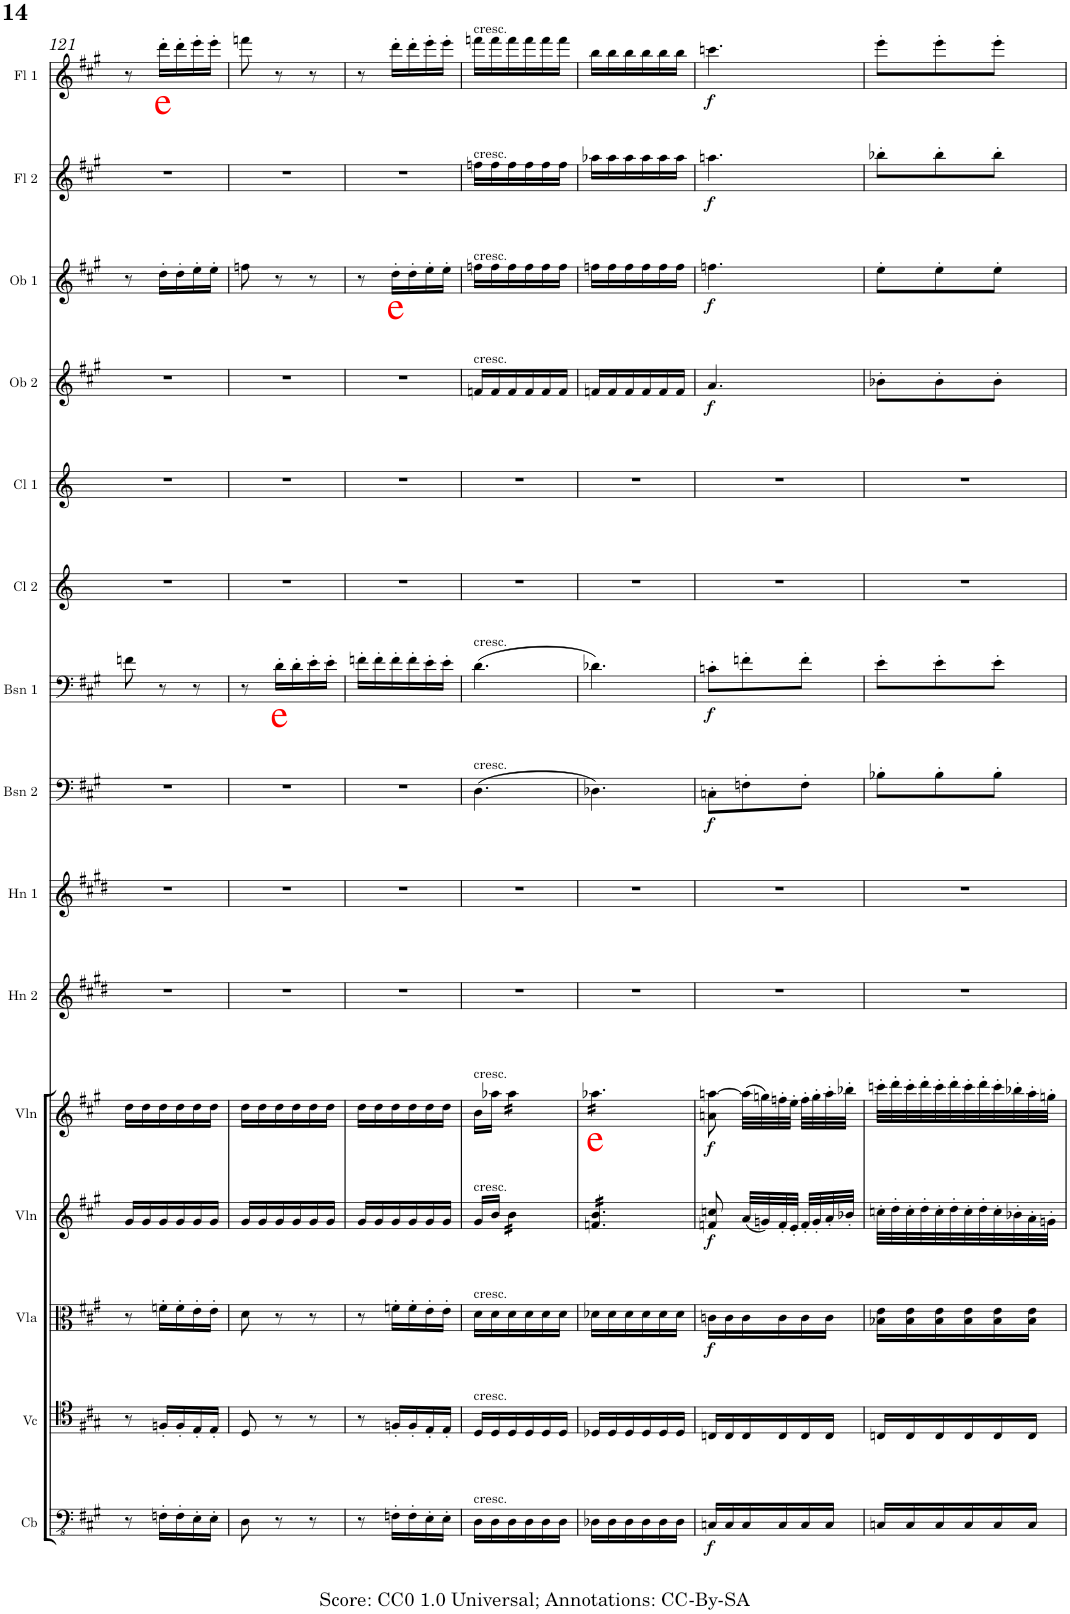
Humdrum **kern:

**kern	**dynam	**kern	**kern	**dynam	**kern	**dynam	**kern	**text	**dynam	**kern	**kern	**kern	**dynam	**kern	**text	**dynam	**kern	**kern	**kern	**dynam	**kern	**text	**dynam	**kern	**dynam	**kern	**text	**dynam
*part15	*part15	*part14	*part13	*part13	*part12	*part12	*part11	*part11	*part11	*part10	*part9	*part8	*part8	*part7	*part7	*part7	*part6	*part5	*part4	*part4	*part3	*part3	*part3	*part2	*part2	*part1	*part1	*part1
*staff15	*staff15	*staff14	*staff13	*staff13	*staff12	*staff12	*staff11	*staff11	*staff11	*staff10	*staff9	*staff8	*staff8	*staff7	*staff7	*staff7	*staff6	*staff5	*staff4	*staff4	*staff3	*staff3	*staff3	*staff2	*staff2	*staff1	*staff1	*staff1
*I"Contrabass	*	*I"Violoncello	*I"Viola	*	*I"Violin	*	*I"Violin	*	*	*I"F Horn 2 (orig. E and A)	*I"F Horn 1 (orig. E and A)	*I"Bassoon 2	*	*I"Bassoon 1	*	*	*I"A Clarinet 2	*I"A Clarinet 1	*I"Oboe 2	*	*I"Oboe 1	*	*	*I"Flute 2	*	*I"Flute 1	*	*
*I'Cb	*	*I'Vc	*I'Vla	*	*I'Vln	*	*I'Vln	*	*	*I'Hn 2	*I'Hn 1	*I'Bsn 2	*	*I'Bsn 1	*	*	*I'Cl 2	*I'Cl 1	*I'Ob 2	*	*I'Ob 1	*	*	*I'Fl 2	*	*I'Fl 1	*	*
!!LO:PB:g=z
*clefFv4	*	*clefC4	*clefC3	*	*clefG2	*	*clefG2	*	*	*clefG2	*clefG2	*clefF4	*	*clefF4	*	*	*clefG2	*clefG2	*clefG2	*	*clefG2	*	*	*clefG2	*	*clefG2	*	*
*	*	*	*	*	*	*	*	*	*	*Trd4c7	*Trd4c7	*	*	*	*	*	*Trd2c3	*Trd2c3	*	*	*	*	*	*	*	*	*	*
*k[f#c#g#]	*	*k[f#c#g#]	*k[f#c#g#]	*	*k[f#c#g#]	*	*k[f#c#g#]	*	*	*k[f#c#g#d#]	*k[f#c#g#d#]	*k[f#c#g#]	*	*k[f#c#g#]	*	*	*k[]	*k[]	*k[f#c#g#]	*	*k[f#c#g#]	*	*	*k[f#c#g#]	*	*k[f#c#g#]	*	*
*M3/8	*	*M3/8	*M3/8	*	*M3/8	*	*M3/8	*	*	*M3/8	*M3/8	*M3/8	*	*M3/8	*	*	*M3/8	*M3/8	*M3/8	*	*M3/8	*	*	*M3/8	*	*M3/8	*	*
=121	=121	=121	=121	=121	=121	=121	=121	=121	=121	=121	=121	=121	=121	=121	=121	=121	=121	=121	=121	=121	=121	=121	=121	=121	=121	=121	=121	=121
8r	.	8r	8r	.	16g#/LL	.	16dd\LL	.	.	4.r	4.r	4.r	.	8fn\	.	.	4.r	4.r	4.r	.	8r	.	.	4.r	.	8r	.	.
.	.	.	.	.	16g#/	.	16dd\	.	.	.	.	.	.	.	.	.	.	.	.	.	.	.	.	.	.	.	.	.
!	!	!	!	!	!	!	!	!	!	!	!	!	!	!	!	!	!	!	!	!	!	!	!	!	!	!	!LO:LY:b:color=#FF0000	!
16FFn'\LL	.	16Fn'/LL	16fn'\LL	.	16g#/	.	16dd\	.	.	.	.	.	.	8r	.	.	.	.	.	.	16dd'\LL	.	.	.	.	16ddd'\LL	e	.
16FF'\	.	16F'/	16f'\	.	16g#/	.	16dd\	.	.	.	.	.	.	.	.	.	.	.	.	.	16dd'\	.	.	.	.	16ddd'\	.	.
16EE'\	.	16E'/	16e'\	.	16g#/	.	16dd\	.	.	.	.	.	.	8r	.	.	.	.	.	.	16ee'\	.	.	.	.	16eee'\	.	.
16EE'\JJ	.	16E'/JJ	16e'\JJ	.	16g#/JJ	.	16dd\JJ	.	.	.	.	.	.	.	.	.	.	.	.	.	16ee'\JJ	.	.	.	.	16eee'\JJ	.	.
=122	=122	=122	=122	=122	=122	=122	=122	=122	=122	=122	=122	=122	=122	=122	=122	=122	=122	=122	=122	=122	=122	=122	=122	=122	=122	=122	=122	=122
8DD\	.	8D/	8d\	.	16g#/LL	.	16dd\LL	.	.	4.r	4.r	4.r	.	8r	.	.	4.r	4.r	4.r	.	8ffn\	.	.	4.r	.	8fffn\	.	.
.	.	.	.	.	16g#/	.	16dd\	.	.	.	.	.	.	.	.	.	.	.	.	.	.	.	.	.	.	.	.	.
!	!	!	!	!	!	!	!	!	!	!	!	!	!	!	!LO:LY:b:color=#FF0000	!	!	!	!	!	!	!	!	!	!	!	!	!
8r	.	8r	8r	.	16g#/	.	16dd\	.	.	.	.	.	.	16d'\LL	e	.	.	.	.	.	8r	.	.	.	.	8r	.	.
.	.	.	.	.	16g#/	.	16dd\	.	.	.	.	.	.	16d'\	.	.	.	.	.	.	.	.	.	.	.	.	.	.
8r	.	8r	8r	.	16g#/	.	16dd\	.	.	.	.	.	.	16e'\	.	.	.	.	.	.	8r	.	.	.	.	8r	.	.
.	.	.	.	.	16g#/JJ	.	16dd\JJ	.	.	.	.	.	.	16e'\JJ	.	.	.	.	.	.	.	.	.	.	.	.	.	.
=123	=123	=123	=123	=123	=123	=123	=123	=123	=123	=123	=123	=123	=123	=123	=123	=123	=123	=123	=123	=123	=123	=123	=123	=123	=123	=123	=123	=123
8r	.	8r	8r	.	16g#/LL	.	16dd\LL	.	.	4.r	4.r	4.r	.	16fn'\LL	.	.	4.r	4.r	4.r	.	8r	.	.	4.r	.	8r	.	.
.	.	.	.	.	16g#/	.	16dd\	.	.	.	.	.	.	16f'\	.	.	.	.	.	.	.	.	.	.	.	.	.	.
!	!	!	!	!	!	!	!	!	!	!	!	!	!	!	!	!	!	!	!	!	!	!LO:LY:b:color=#FF0000	!	!	!	!	!	!
16FFn'\LL	.	16Fn'/LL	16fn'\LL	.	16g#/	.	16dd\	.	.	.	.	.	.	16f'\	.	.	.	.	.	.	16dd'\LL	e	.	.	.	16ddd'\LL	.	.
16FF'\	.	16F'/	16f'\	.	16g#/	.	16dd\	.	.	.	.	.	.	16f'\	.	.	.	.	.	.	16dd'\	.	.	.	.	16ddd'\	.	.
16EE'\	.	16E'/	16e'\	.	16g#/	.	16dd\	.	.	.	.	.	.	16e'\	.	.	.	.	.	.	16ee'\	.	.	.	.	16eee'\	.	.
16EE'\JJ	.	16E'/JJ	16e'\JJ	.	16g#/JJ	.	16dd\JJ	.	.	.	.	.	.	16e'\JJ	.	.	.	.	.	.	16ee'\JJ	.	.	.	.	16eee'\JJ	.	.
=124	=124	=124	=124	=124	=124	=124	=124	=124	=124	=124	=124	=124	=124	=124	=124	=124	=124	=124	=124	=124	=124	=124	=124	=124	=124	=124	=124	=124
!	!	!	!	!	!	!	!	!	!	!	!	!	!	!	!	!	!	!	!	!	!	!	!	!	!	!LO:TX:a:t=cresc.	!	!
!	!	!	!	!	!	!	!	!	!	!	!	!	!	!	!	!	!	!	!	!	!	!	!	!LO:TX:a:t=cresc.	!	!	!	!
!	!	!	!	!	!	!	!	!	!	!	!	!	!	!	!	!	!	!	!	!	!LO:TX:a:t=cresc.	!	!	!	!	!	!	!
!	!	!	!	!	!	!	!	!	!	!	!	!	!	!	!	!	!	!	!LO:TX:a:t=cresc.	!	!	!	!	!	!	!	!	!
!	!	!	!	!	!	!	!	!	!	!	!	!	!	!LO:TX:a:t=cresc.	!	!	!	!	!	!	!	!	!	!	!	!	!	!
!	!	!	!	!	!	!	!	!	!	!	!	!LO:TX:a:t=cresc.	!	!	!	!	!	!	!	!	!	!	!	!	!	!	!	!
!	!	!	!	!	!	!	!LO:TX:a:t=cresc.	!	!	!	!	!	!	!	!	!	!	!	!	!	!	!	!	!	!	!	!	!
!	!	!	!	!	!LO:TX:a:t=cresc.	!	!	!	!	!	!	!	!	!	!	!	!	!	!	!	!	!	!	!	!	!	!	!
!	!	!	!LO:TX:a:t=cresc.	!	!	!	!	!	!	!	!	!	!	!	!	!	!	!	!	!	!	!	!	!	!	!	!	!
!	!	!LO:TX:a:t=cresc.	!	!	!	!	!	!	!	!	!	!	!	!	!	!	!	!	!	!	!	!	!	!	!	!	!	!
!LO:TX:a:t=cresc.	!	!	!	!	!	!	!	!	!	!	!	!	!	!	!	!	!	!	!	!	!	!	!	!	!	!	!	!
16DD\LL	.	16D/LL	16d\LL	.	16g#/LL	.	16b\LL	.	.	4.r	4.r	(4.D\	.	(4.d\	.	.	4.r	4.r	16fn/LL	.	16ffn\LL	.	.	16ffn\LL	.	16fffn\LL	.	.
16DD\	.	16D/	16d\	.	16b/JJ	.	16aa-X\JJ	.	.	.	.	.	.	.	.	.	.	.	16f/	.	16ff\	.	.	16ff\	.	16fff\	.	.
*	*	*	*	*	*tremolo	*	*	*	*	*	*	*	*	*	*	*	*	*	*	*	*	*	*	*	*	*	*	*
*	*	*	*	*	*	*	*tremolo	*	*	*	*	*	*	*	*	*	*	*	*	*	*	*	*	*	*	*	*	*
16DD\	.	16D/	16d\	.	16b\LL	.	16aa-\LL	.	.	.	.	.	.	.	.	.	.	.	16f/	.	16ff\	.	.	16ff\	.	16fff\	.	.
16DD\	.	16D/	16d\	.	16b\	.	16aa-\	.	.	.	.	.	.	.	.	.	.	.	16f/	.	16ff\	.	.	16ff\	.	16fff\	.	.
16DD\	.	16D/	16d\	.	16b\	.	16aa-\	.	.	.	.	.	.	.	.	.	.	.	16f/	.	16ff\	.	.	16ff\	.	16fff\	.	.
16DD\JJ	.	16D/JJ	16d\JJ	.	16b\JJ	.	16aa-\JJ	.	.	.	.	.	.	.	.	.	.	.	16f/JJ	.	16ff\JJ	.	.	16ff\JJ	.	16fff\JJ	.	.
=125	=125	=125	=125	=125	=125	=125	=125	=125	=125	=125	=125	=125	=125	=125	=125	=125	=125	=125	=125	=125	=125	=125	=125	=125	=125	=125	=125	=125
!	!	!	!	!	!	!	!	!LO:LY:b:color=#FF0000	!	!	!	!	!	!	!	!	!	!	!	!	!	!	!	!	!	!	!	!
16DD-X\LL	.	16D-X/LL	16d-X\LL	.	16fn/ 16b/LL	.	16aa-X\LL	e	.	4.r	4.r	4.D-X\)	.	4.d-X\)	.	.	4.r	4.r	16fn/LL	.	16ffn\LL	.	.	16aa-X\LL	.	16bb\LL	.	.
16DD-\	.	16D-/	16d-\	.	16fn/ 16b/	.	16aa-X\	.	.	.	.	.	.	.	.	.	.	.	16f/	.	16ff\	.	.	16aa-\	.	16bb\	.	.
16DD-\	.	16D-/	16d-\	.	16fn/ 16b/	.	16aa-X\	.	.	.	.	.	.	.	.	.	.	.	16f/	.	16ff\	.	.	16aa-\	.	16bb\	.	.
16DD-\	.	16D-/	16d-\	.	16fn/ 16b/	.	16aa-X\	.	.	.	.	.	.	.	.	.	.	.	16f/	.	16ff\	.	.	16aa-\	.	16bb\	.	.
16DD-\	.	16D-/	16d-\	.	16fn/ 16b/	.	16aa-X\	.	.	.	.	.	.	.	.	.	.	.	16f/	.	16ff\	.	.	16aa-\	.	16bb\	.	.
16DD-\JJ	.	16D-/JJ	16d-\JJ	.	16fn/ 16b/JJ	.	16aa-X\JJ	.	.	.	.	.	.	.	.	.	.	.	16f/JJ	.	16ff\JJ	.	.	16aa-\JJ	.	16bb\JJ	.	.
*	*	*	*	*	*	*	*Xtremolo	*	*	*	*	*	*	*	*	*	*	*	*	*	*	*	*	*	*	*	*	*
*	*	*	*	*	*Xtremolo	*	*	*	*	*	*	*	*	*	*	*	*	*	*	*	*	*	*	*	*	*	*	*
=126	=126	=126	=126	=126	=126	=126	=126	=126	=126	=126	=126	=126	=126	=126	=126	=126	=126	=126	=126	=126	=126	=126	=126	=126	=126	=126	=126	=126
!	!LO:DY:b	!	!	!LO:DY:b	!	!LO:DY:b	!	!	!LO:DY:b	!	!	!	!LO:DY:b	!	!	!LO:DY:b	!	!	!	!LO:DY:b	!	!	!LO:DY:b	!	!LO:DY:b	!	!	!LO:DY:b
16CCn/LL	f	16Cn/LL	16cn\LL	f	8fn/ 8ccn/	f	8an\ [8aan\	.	f	4.r	4.r	8Cn'\L	f	8cn'\L	.	f	4.r	4.r	4.a/	f	4.ffn\	.	f	4.aan\	f	4.cccn\	.	f
16CC/	.	16C/	16c\	.	.	.	.	.	.	.	.	.	.	.	.	.	.	.	.	.	.	.	.	.	.	.	.	.
16CC/	.	16C/	16c\	.	(32a/LLL	.	(32aa\LLL]	.	.	.	.	8Fn'\	.	8fn'\	.	.	.	.	.	.	.	.	.	.	.	.	.	.
.	.	.	.	.	32gn/)	.	32ggn\)	.	.	.	.	.	.	.	.	.	.	.	.	.	.	.	.	.	.	.	.	.
16CC/	.	16C/	16c\	.	32f'/	.	32ffn'\	.	.	.	.	.	.	.	.	.	.	.	.	.	.	.	.	.	.	.	.	.
.	.	.	.	.	32e'/JJJ	.	32ee'\JJJ	.	.	.	.	.	.	.	.	.	.	.	.	.	.	.	.	.	.	.	.	.
16CC/	.	16C/	16c\	.	32f'/LLL	.	32ff'\LLL	.	.	.	.	8F'\J	.	8f'\J	.	.	.	.	.	.	.	.	.	.	.	.	.	.
.	.	.	.	.	32g'/	.	32gg'\	.	.	.	.	.	.	.	.	.	.	.	.	.	.	.	.	.	.	.	.	.
16CC/JJ	.	16C/JJ	16c\JJ	.	32a'/	.	32aa'\	.	.	.	.	.	.	.	.	.	.	.	.	.	.	.	.	.	.	.	.	.
.	.	.	.	.	32b-X'/JJJ	.	32bb-X'\JJJ	.	.	.	.	.	.	.	.	.	.	.	.	.	.	.	.	.	.	.	.	.
=127	=127	=127	=127	=127	=127	=127	=127	=127	=127	=127	=127	=127	=127	=127	=127	=127	=127	=127	=127	=127	=127	=127	=127	=127	=127	=127	=127	=127
16CCn/LL	.	16Cn/LL	16B-X\ 16e\LL	.	32ccn'\LLL	.	32cccn'\LLL	.	.	4.r	4.r	8B-X'\L	.	8e'\L	.	.	4.r	4.r	8b-X'\L	.	8ee'\L	.	.	8bb-X'\L	.	8eee'\L	.	.
.	.	.	.	.	32dd'\	.	32ddd'\	.	.	.	.	.	.	.	.	.	.	.	.	.	.	.	.	.	.	.	.	.
16CC/	.	16C/	16B-\ 16e\	.	32cc'\	.	32ccc'\	.	.	.	.	.	.	.	.	.	.	.	.	.	.	.	.	.	.	.	.	.
.	.	.	.	.	32dd'\	.	32ddd'\	.	.	.	.	.	.	.	.	.	.	.	.	.	.	.	.	.	.	.	.	.
16CC/	.	16C/	16B-\ 16e\	.	32cc'\	.	32ccc'\	.	.	.	.	8B-'\	.	8e'\	.	.	.	.	8b-'\	.	8ee'\	.	.	8bb-'\	.	8eee'\	.	.
.	.	.	.	.	32dd'\	.	32ddd'\	.	.	.	.	.	.	.	.	.	.	.	.	.	.	.	.	.	.	.	.	.
16CC/	.	16C/	16B-\ 16e\	.	32cc'\	.	32ccc'\	.	.	.	.	.	.	.	.	.	.	.	.	.	.	.	.	.	.	.	.	.
.	.	.	.	.	32dd'\	.	32ddd'\	.	.	.	.	.	.	.	.	.	.	.	.	.	.	.	.	.	.	.	.	.
16CC/	.	16C/	16B-\ 16e\	.	32cc'\	.	32ccc'\	.	.	.	.	8B-'\J	.	8e'\J	.	.	.	.	8b-'\J	.	8ee'\J	.	.	8bb-'\J	.	8eee'\J	.	.
.	.	.	.	.	32b-X'\	.	32bb-X'\	.	.	.	.	.	.	.	.	.	.	.	.	.	.	.	.	.	.	.	.	.
16CC/JJ	.	16C/JJ	16B-\ 16e\JJ	.	32a'\	.	32aa'\	.	.	.	.	.	.	.	.	.	.	.	.	.	.	.	.	.	.	.	.	.
.	.	.	.	.	32gn'\JJJ	.	32ggn'\JJJ	.	.	.	.	.	.	.	.	.	.	.	.	.	.	.	.	.	.	.	.	.
=	=	=	=	=	=	=	=	=	=	=	=	=	=	=	=	=	=	=	=	=	=	=	=	=	=	=	=	=
*-	*-	*-	*-	*-	*-	*-	*-	*-	*-	*-	*-	*-	*-	*-	*-	*-	*-	*-	*-	*-	*-	*-	*-	*-	*-	*-	*-	*-
